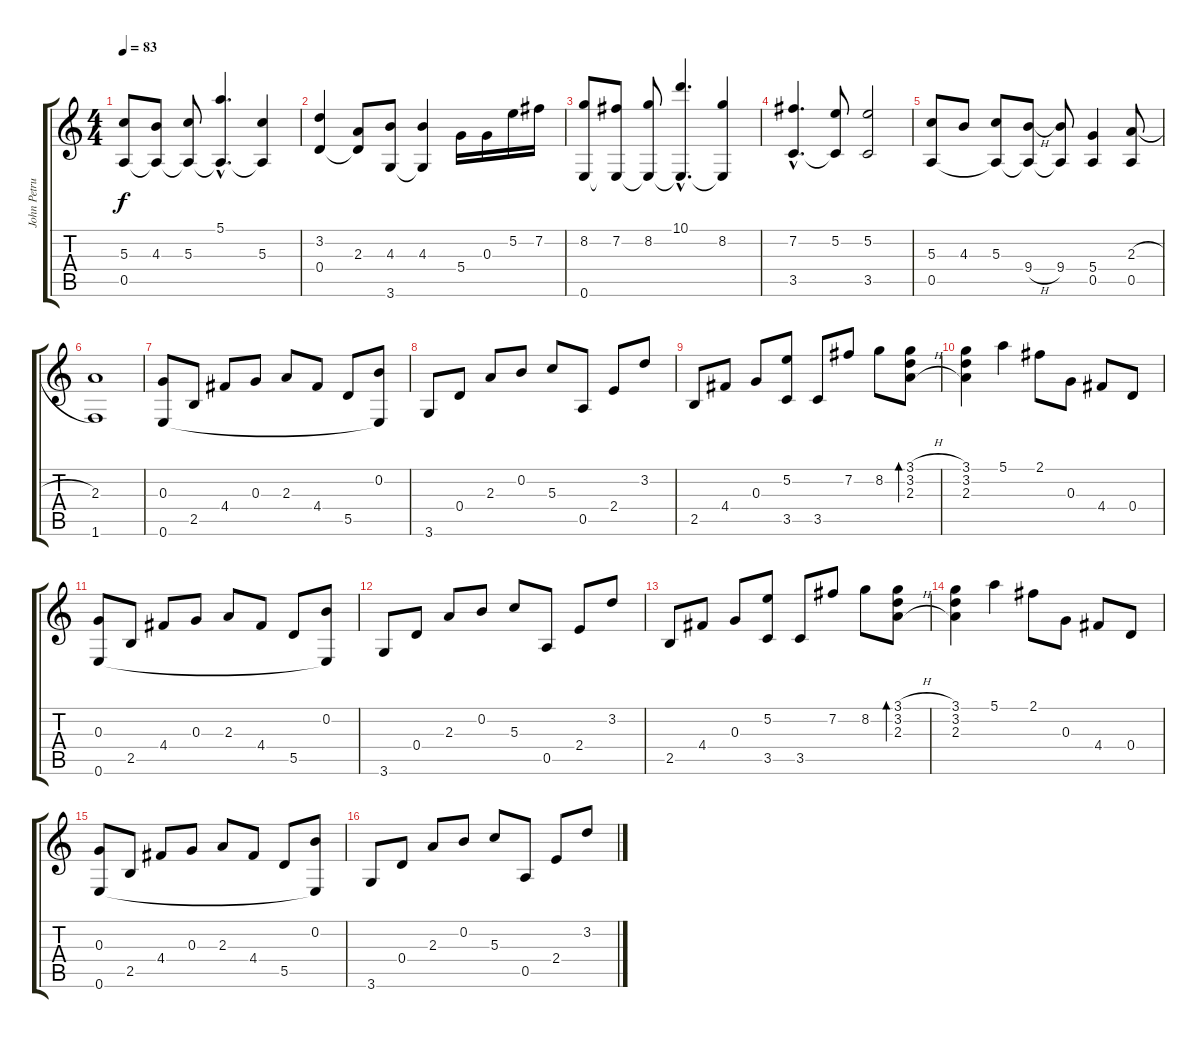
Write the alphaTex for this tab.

\track ("John Petrucci " "John Petru") {instrument acousticguitarnylon}
\staff {score tabs}
\tuning (E4 B3 G3 D3 A2 E2) {hide}
\ts (4 4)
\tempo 83
\clef g2
\ks c
(5.3 0.5).8{dy f} (4.3 0.5{t}).8 (5.3 0.5{t}).8 (5.1{hac} 0.5{hac t}).4{d} (5.3 0.5{t}).4 |
(3.2 0.4).4 (2.3 0.4{t}).8 (4.3 3.6).8 (4.3 3.6{t}).4 5.4.16 0.3.16 5.2.16 7.2.16 |
(8.2 0.6).8 (7.2 0.6{t}).8 (8.2 0.6{t}).8 (10.1{hac} 0.6{hac t}).4{d} (8.2 0.6{t}).4 |
(7.2{hac} 3.5{hac}).4{d} (5.2 3.5{t}).8 (5.2 3.5).2 |
(5.3 0.5).8 4.3.8 (5.3 0.5{t}).8 (9.4{h} 0.5{t}).8 (9.4 0.5{t}).8 (5.4 0.5).4 (2.3{h} 0.5).8 |
(2.3 1.6).1 |
(0.3 0.6).8 2.5.8 4.4.8 0.3.8 2.3.8 4.4.8 5.5.8 (0.2 0.6{t}).8 |
3.6.8 0.4.8 2.3.8 0.2.8 5.3.8 0.5.8 2.4.8 3.2.8 |
2.5.8 4.4.8 0.3.8 (5.2 3.5).8 3.5.8 7.2.8 8.2.8 (3.1{h} 3.2{h} 2.3{h}).8{bd 240} |
(3.1 3.2 2.3).4 5.1.4 2.1.8 0.3.8 4.4.8 0.4.8 |
(0.3 0.6).8 2.5.8 4.4.8 0.3.8 2.3.8 4.4.8 5.5.8 (0.2 0.6{t}).8 |
3.6.8 0.4.8 2.3.8 0.2.8 5.3.8 0.5.8 2.4.8 3.2.8 |
2.5.8 4.4.8 0.3.8 (5.2 3.5).8 3.5.8 7.2.8 8.2.8 (3.1{h} 3.2{h} 2.3{h}).8{bd 240} |
(3.1 3.2 2.3).4 5.1.4 2.1.8 0.3.8 4.4.8 0.4.8 |
(0.3 0.6).8 2.5.8 4.4.8 0.3.8 2.3.8 4.4.8 5.5.8 (0.2 0.6{t}).8 |
3.6.8 0.4.8 2.3.8 0.2.8 5.3.8 0.5.8 2.4.8 3.2.8
